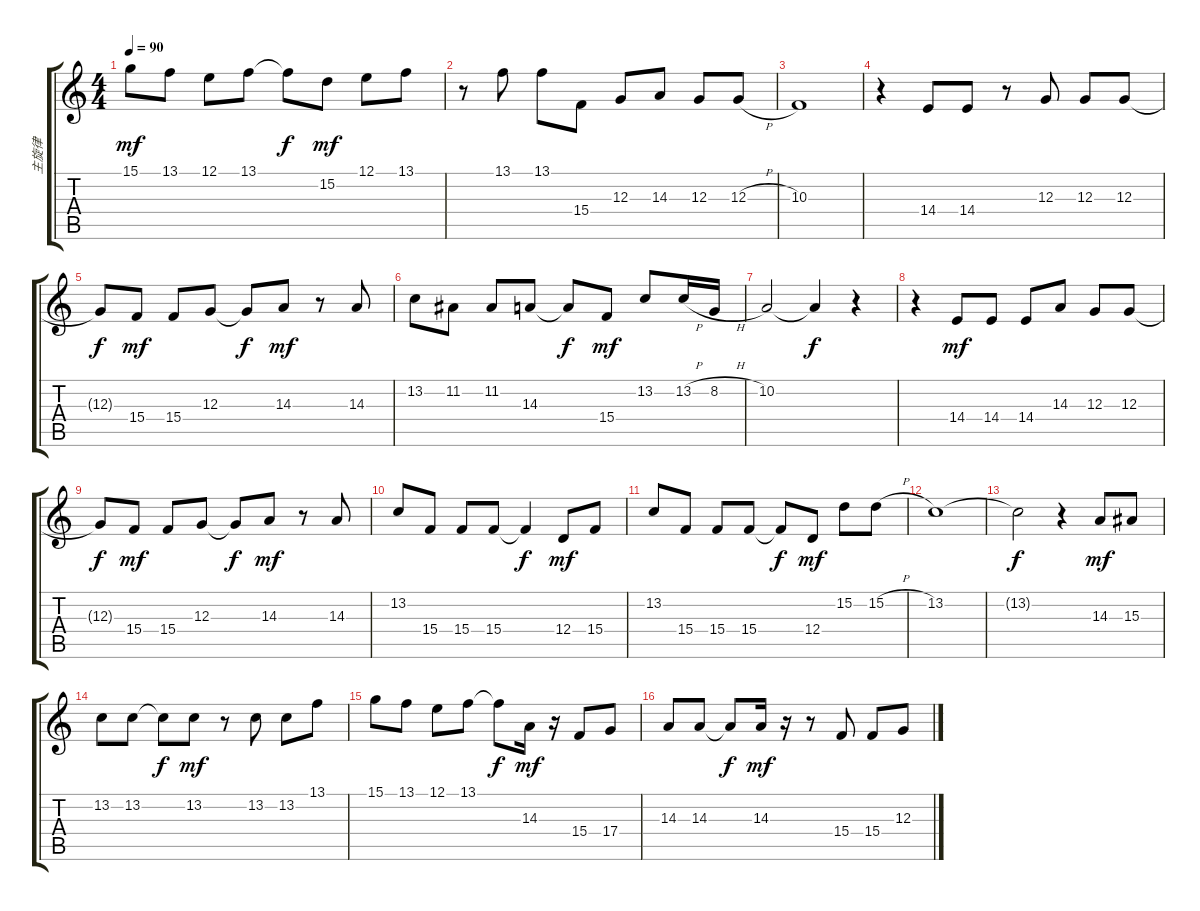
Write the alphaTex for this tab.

\track ("主旋律" "主旋律") {instrument sopranosax}
\staff {score tabs}
\tuning (E4 B3 G3 D3 A2 E2) {hide}
\ts (4 4)
\tempo 90
\clef g2
\ks c
15.1.8{dy mf} 13.1.8 12.1.8 13.1.8 13.1{t}.8{dy f} 15.2.8{dy mf} 12.1.8 13.1.8 |
r.8 13.1.8 13.1.8 15.4.8 12.3.8 14.3.8 12.3.8 12.3{h}.8 |
10.3.1 |
r.4 14.4.8 14.4.8 r.8 12.3.8 12.3.8 12.3.8 |
12.3{t}.8{dy f} 15.4.8{dy mf} 15.4.8 12.3.8 12.3{t}.8{dy f} 14.3.8{dy mf} r.8 14.3.8 |
13.2.8 11.2.8 11.2.8 14.3.8 14.3{t}.8{dy f} 15.4.8{dy mf} 13.2.8 13.2{h}.16 8.2{h}.16 |
10.2.2 10.2{t}.4{dy f} r.4 |
r.4 14.4.8{dy mf} 14.4.8 14.4.8 14.3.8 12.3.8 12.3.8 |
12.3{t}.8{dy f} 15.4.8{dy mf} 15.4.8 12.3.8 12.3{t}.8{dy f} 14.3.8{dy mf} r.8 14.3.8 |
13.2.8 15.4.8 15.4.8 15.4.8 15.4{t}.4{dy f} 12.4.8{dy mf} 15.4.8 |
13.2.8 15.4.8 15.4.8 15.4.8 15.4{t}.8{dy f} 12.4.8{dy mf} 15.2.8 15.2{h}.8 |
13.2.1 |
13.2{t}.2{dy f} r.4 14.3.8{dy mf} 15.3.8 |
13.2.8 13.2.8 13.2{t}.8{dy f} 13.2.8{dy mf} r.8 13.2.8 13.2.8 13.1.8 |
15.1.8 13.1.8 12.1.8 13.1.8 13.1{t}.8{dy f} 14.3.16{dy mf} r.16 15.4.8 17.4.8 |
14.3.8 14.3.8 14.3{t}.8{dy f} 14.3.16{dy mf} r.16 r.8 15.4.8 15.4.8 12.3.8
